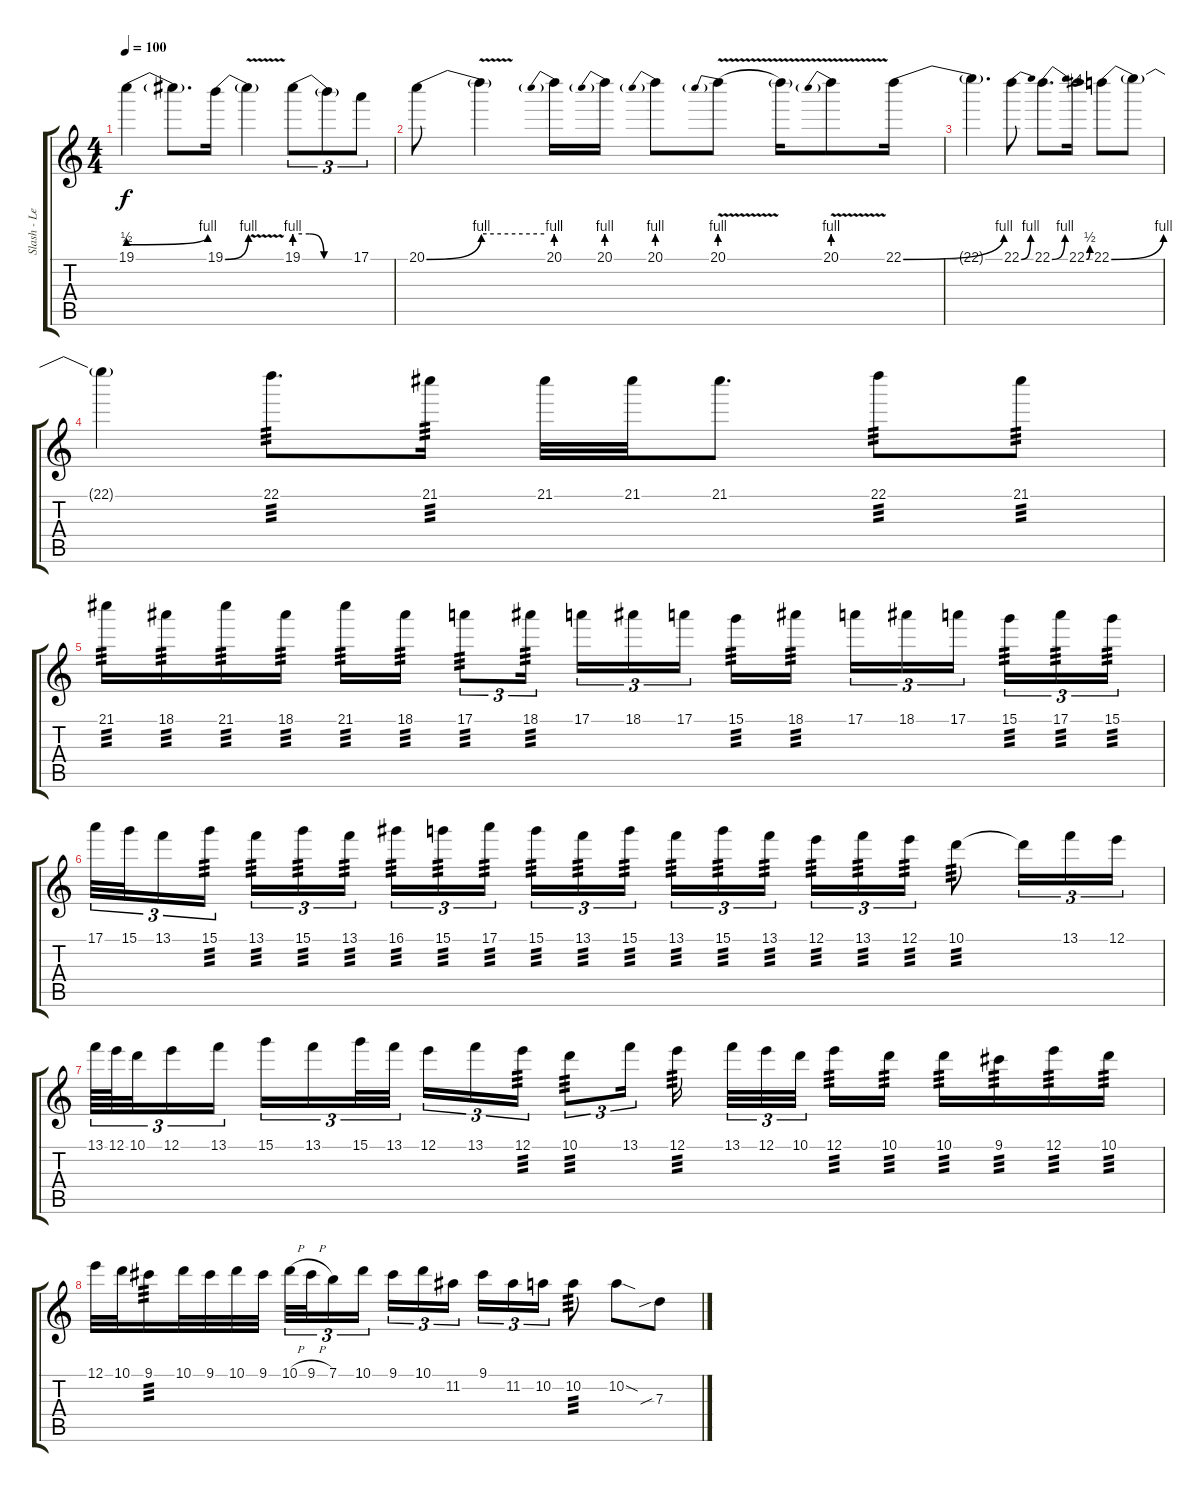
\track ("Slash - Lead Guitar" "Slash - Le") {instrument acousticguitarsteel}
\staff {score tabs}
\tuning (E4 B3 G3 D3 A2 E2) {hide}
\ts (4 4)
\tempo 100
\clef g2
\ks c
19.1{be (bend 0 2 60 4) t}.4{dy f} 19.1{t}.8{d} 19.1{be (bend 0 0 60 4)}.16 19.1{v t}.4 19.1{be (custom 0 4 15 4 30 0 60 0)}.8{tu (3 2)} 19.1{t}.8{tu (3 2)} 17.1.8{tu (3 2)} |
20.1{be (bend 0 0 60 4)}.8 20.1{be (hold 0 4 60 4) v t}.4 20.1{be (prebend 0 4 60 4)}.16 20.1{be (prebend 0 4 60 4)}.16 20.1{be (prebend 0 4 60 4)}.8 20.1{be (prebend 0 4 60 4) v}.8 20.1{t}.16 20.1{be (prebend 0 4 60 4) v}.8 22.1{be (bend 0 0 60 4)}.16 |
22.1{t}.4{d} 22.1{be (bend 0 0 60 4)}.8 22.1{be (bend 0 0 60 4)}.8{d} 22.1{be (bend 0 0 60 2)}.16 22.1{be (bend 0 0 60 4)}.8 22.1{t}.8 |
22.1{t}.4 22.1.8{d tp 3} 21.1.16{tp 3} 21.1.32 21.1.32 21.1.8{d} 22.1.8{tp 3} 21.1.8{tp 3} |
21.1.16{tp 3} 18.1.16{tp 3} 21.1.16{tp 3} 18.1.16{tp 3} 21.1.16{tp 3} 18.1.16{tp 3} 17.1.8{tu (3 2) tp 3} 18.1.16{tu (3 2) tp 3} 17.1.16{tu (3 2)} 18.1.16{tu (3 2)} 17.1.16{tu (3 2) beam splitsecondary} 15.1.16{tp 3} 18.1.16{tp 3} 17.1.16{tu (3 2)} 18.1.16{tu (3 2)} 17.1.16{tu (3 2) beam splitsecondary} 15.1.16{tu (3 2) tp 3} 17.1.16{tu (3 2) tp 3} 15.1.16{tu (3 2) tp 3} |
17.1.32{tu (3 2)} 15.1.32{tu (3 2)} 13.1.16{tu (3 2)} 15.1.16{tu (3 2) tp 3 beam splitsecondary} 13.1.16{tu (3 2) tp 3} 15.1.16{tu (3 2) tp 3} 13.1.16{tu (3 2) tp 3} 16.1.16{tu (3 2) tp 3} 15.1.16{tu (3 2) tp 3} 17.1.16{tu (3 2) tp 3 beam splitsecondary} 15.1.16{tu (3 2) tp 3} 13.1.16{tu (3 2) tp 3} 15.1.16{tu (3 2) tp 3} 13.1.16{tu (3 2) tp 3} 15.1.16{tu (3 2) tp 3} 13.1.16{tu (3 2) tp 3 beam splitsecondary} 12.1.16{tu (3 2) tp 3} 13.1.16{tu (3 2) tp 3} 12.1.16{tu (3 2) tp 3} 10.1.8{tp 3} 10.1{t}.16{tu (3 2)} 13.1.16{tu (3 2)} 12.1.16{tu (3 2)} |
13.1.64{tu (3 2)} 12.1.64{tu (3 2)} 10.1.32{tu (3 2)} 12.1.16{tu (3 2)} 13.1.16{tu (3 2) beam splitsecondary} 15.1.16{tu (3 2)} 13.1.16{tu (3 2)} 15.1.32{tu (3 2)} 13.1.32{tu (3 2)} 12.1.16{tu (3 2)} 13.1.16{tu (3 2)} 12.1.16{tu (3 2) tp 3} 10.1.8{tu (3 2) tp 3} 13.1.16{tu (3 2)} 12.1.16{tp 3 beam splitsecondary} 13.1.32{tu (3 2)} 12.1.32{tu (3 2)} 10.1.32{tu (3 2) beam splitsecondary} 12.1.16{tp 3} 10.1.16{tp 3} 10.1.16{tp 3} 9.1.16{tp 3} 12.1.16{tp 3} 10.1.16{tp 3} |
12.1.32 10.1.32 9.1.16{tp 3} 10.1.32 9.1.32 10.1.32 9.1.32 10.1{h}.32{tu (3 2)} 9.1{h}.32{tu (3 2)} 7.1.16{tu (3 2)} 10.1.16{tu (3 2) beam splitsecondary} 9.1.16{tu (3 2)} 10.1.16{tu (3 2)} 11.2.16{tu (3 2)} 9.1.16{tu (3 2)} 11.2.16{tu (3 2)} 10.2.16{tu (3 2)} 10.2.8{tp 3} 10.2{sod}.8 7.3{sib}.8
